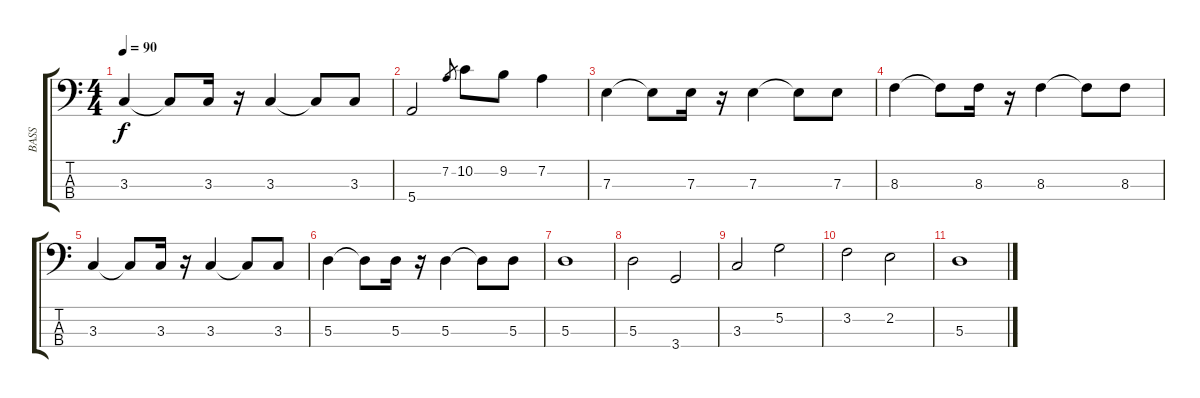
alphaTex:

\track ("BASS" "BASS") {instrument electricbassfinger}
\staff {score tabs}
\tuning (G2 D2 A1 E1) {hide}
\ts (4 4)
\tempo 90
\clef f4
\ks c
3.3.4{dy f} 3.3{t}.8 3.3.16 r.16 3.3.4 3.3{t}.8 3.3.8 |
5.4.2 7.2.8{gr} 10.2.8 9.2.8 7.2.4 |
7.3.4 7.3{t}.8 7.3.16 r.16 7.3.4 7.3{t}.8 7.3.8 |
8.3.4 8.3{t}.8 8.3.16 r.16 8.3.4 8.3{t}.8 8.3.8 |
3.3.4 3.3{t}.8 3.3.16 r.16 3.3.4 3.3{t}.8 3.3.8 |
5.3.4 5.3{t}.8 5.3.16 r.16 5.3.4 5.3{t}.8 5.3.8 |
5.3.1 |
5.3.2 3.4.2 |
3.3.2 5.2.2 |
3.2.2 2.2.2 |
5.3.1
